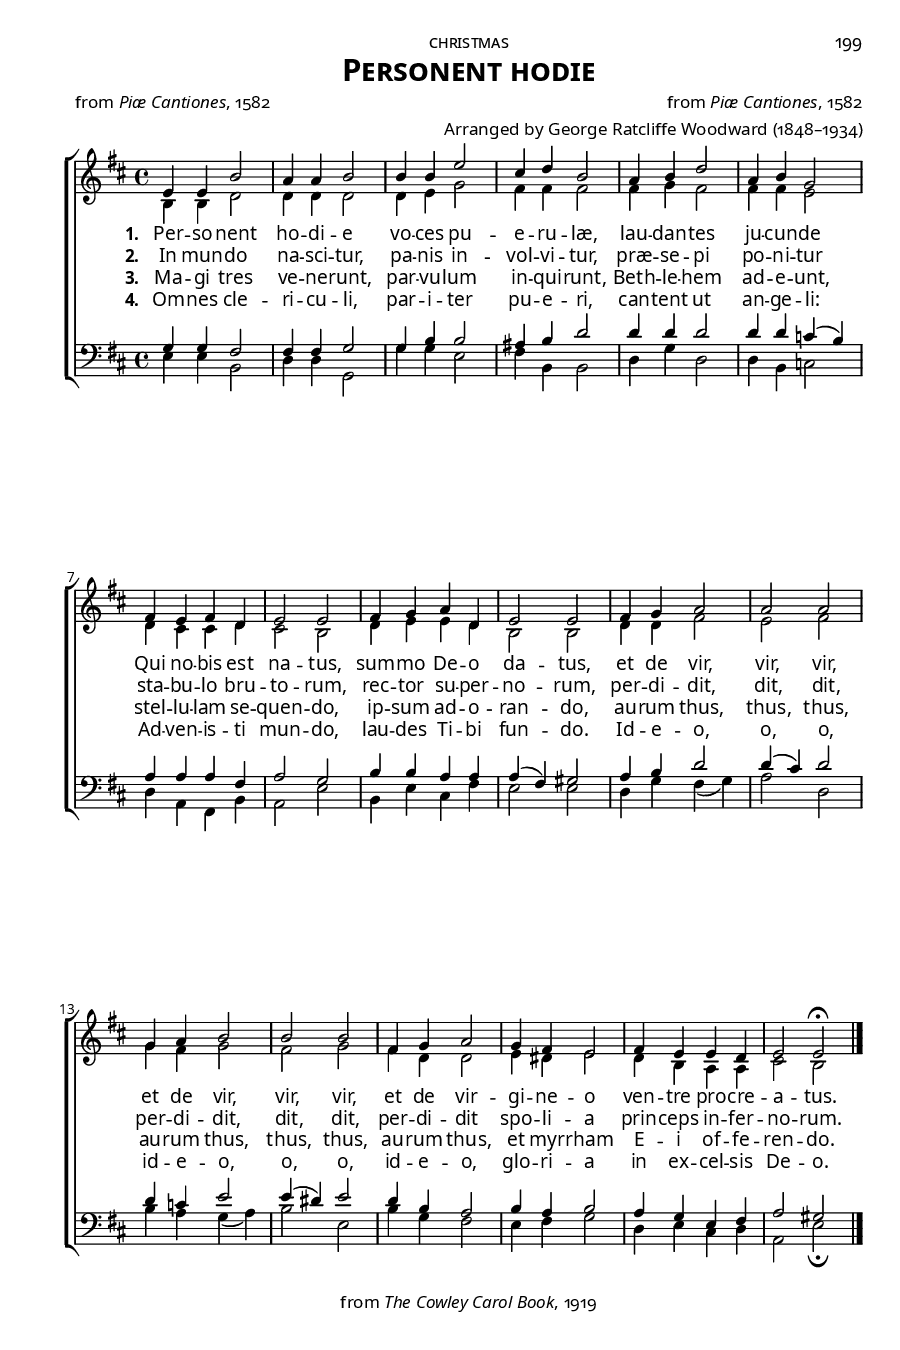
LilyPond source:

\version "2.14.2"
\include "util.ly"
\header {
  title = \markup{\override #'(font-name . "Garamond Premier Pro Semibold"){ \abs-fontsize #15 \smallCapsOldStyle"Personent hodie"}}
  poet = \markup \concat{"from " \italic "Piæ Cantiones" \oldStyleNum", 1582"}
  composer = \markup \concat{"from " \italic "Piæ Cantiones" \oldStyleNum", 1582"}
  arranger = \markup\oldStyleNum"Arranged by George Ratcliffe Woodward (1848–1934)"
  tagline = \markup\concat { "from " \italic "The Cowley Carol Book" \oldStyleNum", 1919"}
}
\paper {
  %print-all-headers = ##t
  paper-height = 9\in
  paper-width = 6\in
  indent = 0\in
  %system-system-spacing = #'((basic-distance . 10) (padding . 0))
  %system-system-spacing =
  %  #'((basic-distance . 0)
  %     (minimum-distance . 0)
  %     (padding . -0.35)
  %     (stretchability . 100))
  ragged-last-bottom = ##f
  ragged-bottom = ##f
  two-sided = ##t
  inner-margin = 0.5\in
  outer-margin = 0.25\in
  top-margin = 0.25\in
  bottom-margin = 0.25\in
  first-page-number = #199
  print-first-page-number = ##t
  headerLine = \markup{\override #'(font-name . "Garamond Premier Pro") \smallCapsOldStyle"christmas"}
  oddHeaderMarkup = \markup\fill-line{
     \override #'(font-name . "Garamond Premier Pro")\abs-fontsize #8.5
     \combine 
        \fill-line{"" \on-the-fly #print-page-number-check-first
        \oldStylePageNum""
        }
        \fill-line{\headerLine}
  }
  evenHeaderMarkup = \markup {
     \override #'(font-name . "Garamond Premier Pro")\abs-fontsize #8.5
     \combine
        \on-the-fly #print-page-number-check-first
        \oldStylePageNum""
        \fill-line{\headerLine}
  }
}
#(set-global-staff-size 15) \paper{ #(define fonts (make-pango-font-tree "GoudyOlSt BT" "Garamond Premier Pro" "Garamond Premier Pro" (/ 15 20))) }
global = {
  \key d \major
  \time 4/4
  \autoBeamOff
}

sopMusic = \relative c' {
  e4 e |
  b'2 a4 a b2 b4 b |
  e2 cis4 d |
  b2 a4 b |
  
  d2 a4 b |
  g2 |
  fis4 e fis d |
  e2 e |
  fis4 g a d, |
  
  e2 e |
  fis4 g |
  a2 a |
  a g4 a |
  b2 b |
  b fis4 g |
  a2 g4 fis |
  e2 |
  fis4 e e d |
  e2 e\fermata \bar "|."
}
sopWords = \lyricmode {
  
}

altoMusic = \relative c' {
  b4 b |
  d2 d4 d |
  d2 d4 e |
  g2 fis4 fis |
  fis2 fis4 g |
  
  fis2 fis4 fis |
  e2 |
  d4 cis cis d |
  cis2 b |
  d4 e e d |
  
  b2 b |
  d4 d |
  fis2 e |
  fis g4 fis |
  g2 fis |
  
  g fis4 d |
  d2 e4 dis |
  e2 |
  d4 b a a |
  cis2 b \bar "|."
}
altoWords = \lyricmode {
  \dropLyricsV
  \set stanza = #"1. "
  Per -- so -- nent ho -- di -- e
  vo -- ces pu -- e -- ru -- læ,
  lau -- dan -- tes ju -- cun -- de
  Qui no -- bis est na -- tus,
  sum -- mo De -- o da -- tus,
  et de vir, vir, vir,
  et de vir, vir, vir,
  et de vir -- gi -- ne -- o
  ven -- tre pro -- cre -- a -- tus.
}
altoWordsII = \lyricmode {
  \dropLyricsV
%\markup\italic
  \set stanza = #"2. "
  In mun -- do na -- sci -- tur,
  pa -- nis in -- vol -- vi -- tur,
  præ -- se -- pi po -- ni -- tur
  sta -- bu -- lo bru -- to -- rum,
  rec -- tor su -- per -- no -- rum,
  per -- di -- dit, dit, dit,
  per -- di -- dit, dit, dit,
  per -- di -- dit spo -- li -- a
  prin -- ceps in -- fer -- no -- rum.
}
altoWordsIII = \lyricmode {
  \dropLyricsV
  \set stanza = #"3. "
  Ma -- gi tres ve -- ne -- runt,
  par -- vu -- lum in -- qui -- runt,
  Beth -- le -- hem ad -- e -- unt,
  stel -- lu -- lam se -- quen -- do,
  ip -- sum ad -- o -- ran -- do,
  au -- rum thus, thus, thus,
  au -- rum thus, thus, thus,
  au -- rum thus, et myr -- rham
  E -- i of -- fe -- ren -- do.
}
altoWordsIV = \lyricmode {
  \dropLyricsV
  \set stanza = #"4. "
  Om -- nes cle -- ri -- cu -- li,
  par -- i -- ter pu -- e -- ri,
  can -- tent ut an -- ge -- li:
  Ad -- ven -- is -- ti mun -- do,
  lau -- des Ti -- bi fun -- do.
  Id -- e -- o, o, o,
  id -- e -- o, o, o,
  id -- e -- o, glo -- ri -- a
  in ex -- cel -- sis De -- o.
}
altoWordsV = \lyricmode {
  \set stanza = #"5. "
  \set ignoreMelismata = ##t
}
altoWordsVI = \lyricmode {
  \set stanza = #"6. "
  \set ignoreMelismata = ##t
}
tenorMusic = \relative c' {
  g4 g |
  fis2 fis4 fis |
  g2 g4 b |
  b2 ais4 b |
  d2 d4 d |
  
  d2 d4 d |
  c4( b) |
  a4 a a fis |
  a2 g |
  b4 b a a |
  
  a( fis) gis2 |
  a4 b |
  d2 d4( cis) |
  d2 d4 c |
  e2 e4( dis) |
  
  e2 d4 b |
  a2 b4 a |
  b2 |
  a4 g e fis |
  a2 gis \bar "|."
}
tenorWords = \lyricmode {

}

bassMusic = \relative c {
  e4 e |
  b2 d4 d |
  g,2 g'4 g |
  e2 fis4 b, |
  b2 d4 g |
  
  d2 d4 b |
  c2 |
  d4  a fis b |
  a2 e' |
  b4 e cis fis |
  
  e2 e |
  d4 g |
  fis( g) a2 |
  d, b'4 a |
  g( a) b2 |
  
  e, b'4 g |
  fis2 e4 fis |
  g2 |
  d4 e cis d |
  a2 e'\fermata \bar "|."
}
bassWords = \lyricmode {

}

pianoRH = \relative c' {
}
pianoLH = \relative c' {
}

\score {
  <<
   \new ChoirStaff <<
    \new Staff = women <<
      \new Voice = "sopranos" { \voiceOne << \global \sopMusic >> }
      \new Voice = "altos" { \voiceTwo << \global \altoMusic >> }
    >>
    \new Lyrics \with { alignAboveContext = #"women" \override VerticalAxisGroup #'nonstaff-relatedstaff-spacing = #'((basic-distance . 1))} \lyricsto "sopranos" \sopWords
    \new Lyrics = "altosVI"  \with { alignBelowContext = #"women" } \lyricsto "sopranos" \altoWordsVI
    \new Lyrics = "altosV"  \with { alignBelowContext = #"women" } \lyricsto "sopranos" \altoWordsV
    \new Lyrics = "altosIV"  \with { alignBelowContext = #"women" } \lyricsto "sopranos" \altoWordsIV
    \new Lyrics = "altosIII"  \with { alignBelowContext = #"women" } \lyricsto "sopranos" \altoWordsIII
    \new Lyrics = "altosII"  \with { alignBelowContext = #"women" } \lyricsto "sopranos" \altoWordsII
    \new Lyrics = "altos"  \with { alignBelowContext = #"women" \override VerticalAxisGroup #'nonstaff-relatedstaff-spacing = #'((basic-distance . 1)) } \lyricsto "sopranos" \altoWords
   \new Staff = men <<
      \clef bass
      \new Voice = "tenors" { \voiceOne << \global \tenorMusic >> }
      \new Voice = "basses" { \voiceTwo << \global \bassMusic >> }
    >>
    \new Lyrics \with { alignAboveContext = #"men" \override VerticalAxisGroup #'nonstaff-relatedstaff-spacing = #'((basic-distance . 1)) } \lyricsto "tenors" \tenorWords
    \new Lyrics \with { alignBelowContext = #"men" \override VerticalAxisGroup #'nonstaff-relatedstaff-spacing = #'((basic-distance . 1)) } \lyricsto "basses" \bassWords
  >>
%    \new PianoStaff << \new Staff { \new Voice { \pianoRH } } \new Staff { \clef "bass" \pianoLH } >>
  >>
  \layout {
    \context {
      \Score
      %\override SpacingSpanner #'base-shortest-duration = #(ly:make-moment 1 8)
      %\override SpacingSpanner #'common-shortest-duration = #(ly:make-moment 1 4)
    }
    \context {
      % Remove all empty staves
      % \Staff \RemoveEmptyStaves \override VerticalAxisGroup #'remove-first = ##t
    }
    \context {
      \Lyrics
      \override LyricText #'X-offset = #center-on-word
    }
  }
}

